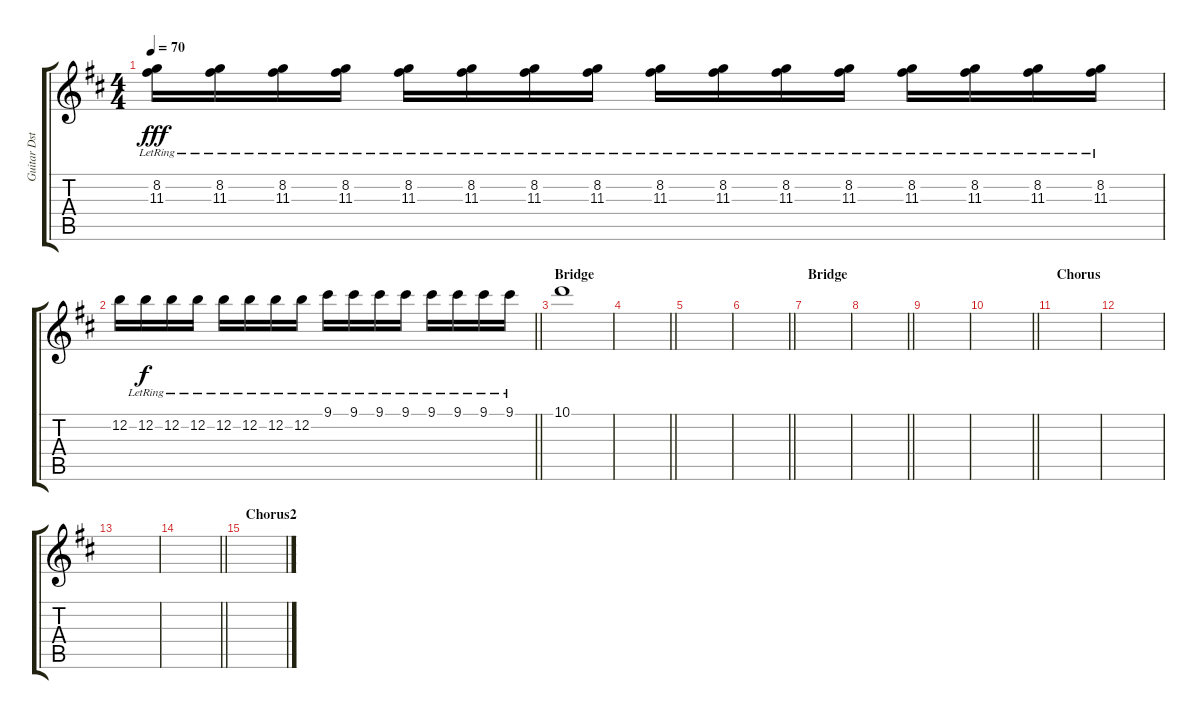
\track ("Guitar Dst" "Guitar Dst") {instrument overdrivenguitar}
\staff {score tabs}
\tuning (E4 B3 G3 D3 A2 E2) {hide}
\ts (4 4)
\section ("" "")
\tempo 70
\clef g2
\ks d
(8.2 11.3{lr}).16{dy fff} (8.2{lr} 11.3).16 (8.2 11.3{lr}).16 (8.2{lr} 11.3).16 (8.2 11.3{lr}).16 (8.2{lr} 11.3).16 (8.2 11.3{lr}).16 (8.2{lr} 11.3).16 (8.2 11.3{lr}).16 (8.2{lr} 11.3).16 (8.2 11.3{lr}).16 (8.2{lr} 11.3).16 (8.2 11.3{lr}).16 (8.2{lr} 11.3).16 (8.2 11.3{lr}).16 (8.2{lr} 11.3).16 |
\barLineRight lightlight
12.2.16 12.2{lr}.16{dy f} 12.2{lr}.16 12.2{lr}.16 12.2{lr}.16 12.2{lr}.16 12.2{lr}.16 12.2{lr}.16 9.1{lr}.16 9.1{lr}.16 9.1{lr}.16 9.1{lr}.16 9.1{lr}.16 9.1{lr}.16 9.1{lr}.16 9.1{lr}.16 |
\section ("" "Bridge")
10.1.1 |
\barLineRight lightlight
|
|
\barLineRight lightlight
|
\section ("" "Bridge")
|
\barLineRight lightlight
|
|
\barLineRight lightlight
|
\section ("" "Chorus")
|
|
|
\barLineRight lightlight
|
\section ("" "Chorus2")
